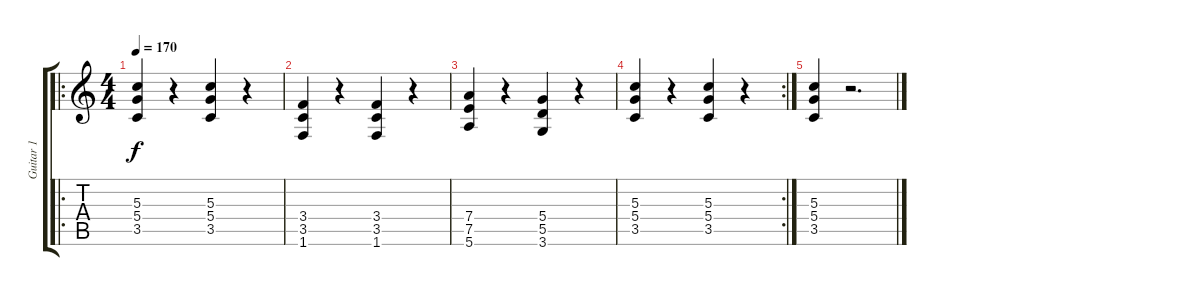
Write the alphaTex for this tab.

\track ("Guitar 1" "Guitar 1") {instrument overdrivenguitar}
\staff {score tabs}
\tuning (E4 B3 G3 D3 A2 E2) {hide}
\ro
\ts (4 4)
\tempo 170
\clef g2
\ks c
(5.3 5.4 3.5).4{dy f} r.4 (5.3 5.4 3.5).4 r.4 |
(3.4 3.5 1.6).4 r.4 (3.4 3.5 1.6).4 r.4 |
(7.4 7.5 5.6).4 r.4 (5.4 5.5 3.6).4 r.4 |
\rc 2
(5.3 5.4 3.5).4 r.4 (5.3 5.4 3.5).4 r.4 |
(5.3 5.4 3.5).4 r.2{d}
